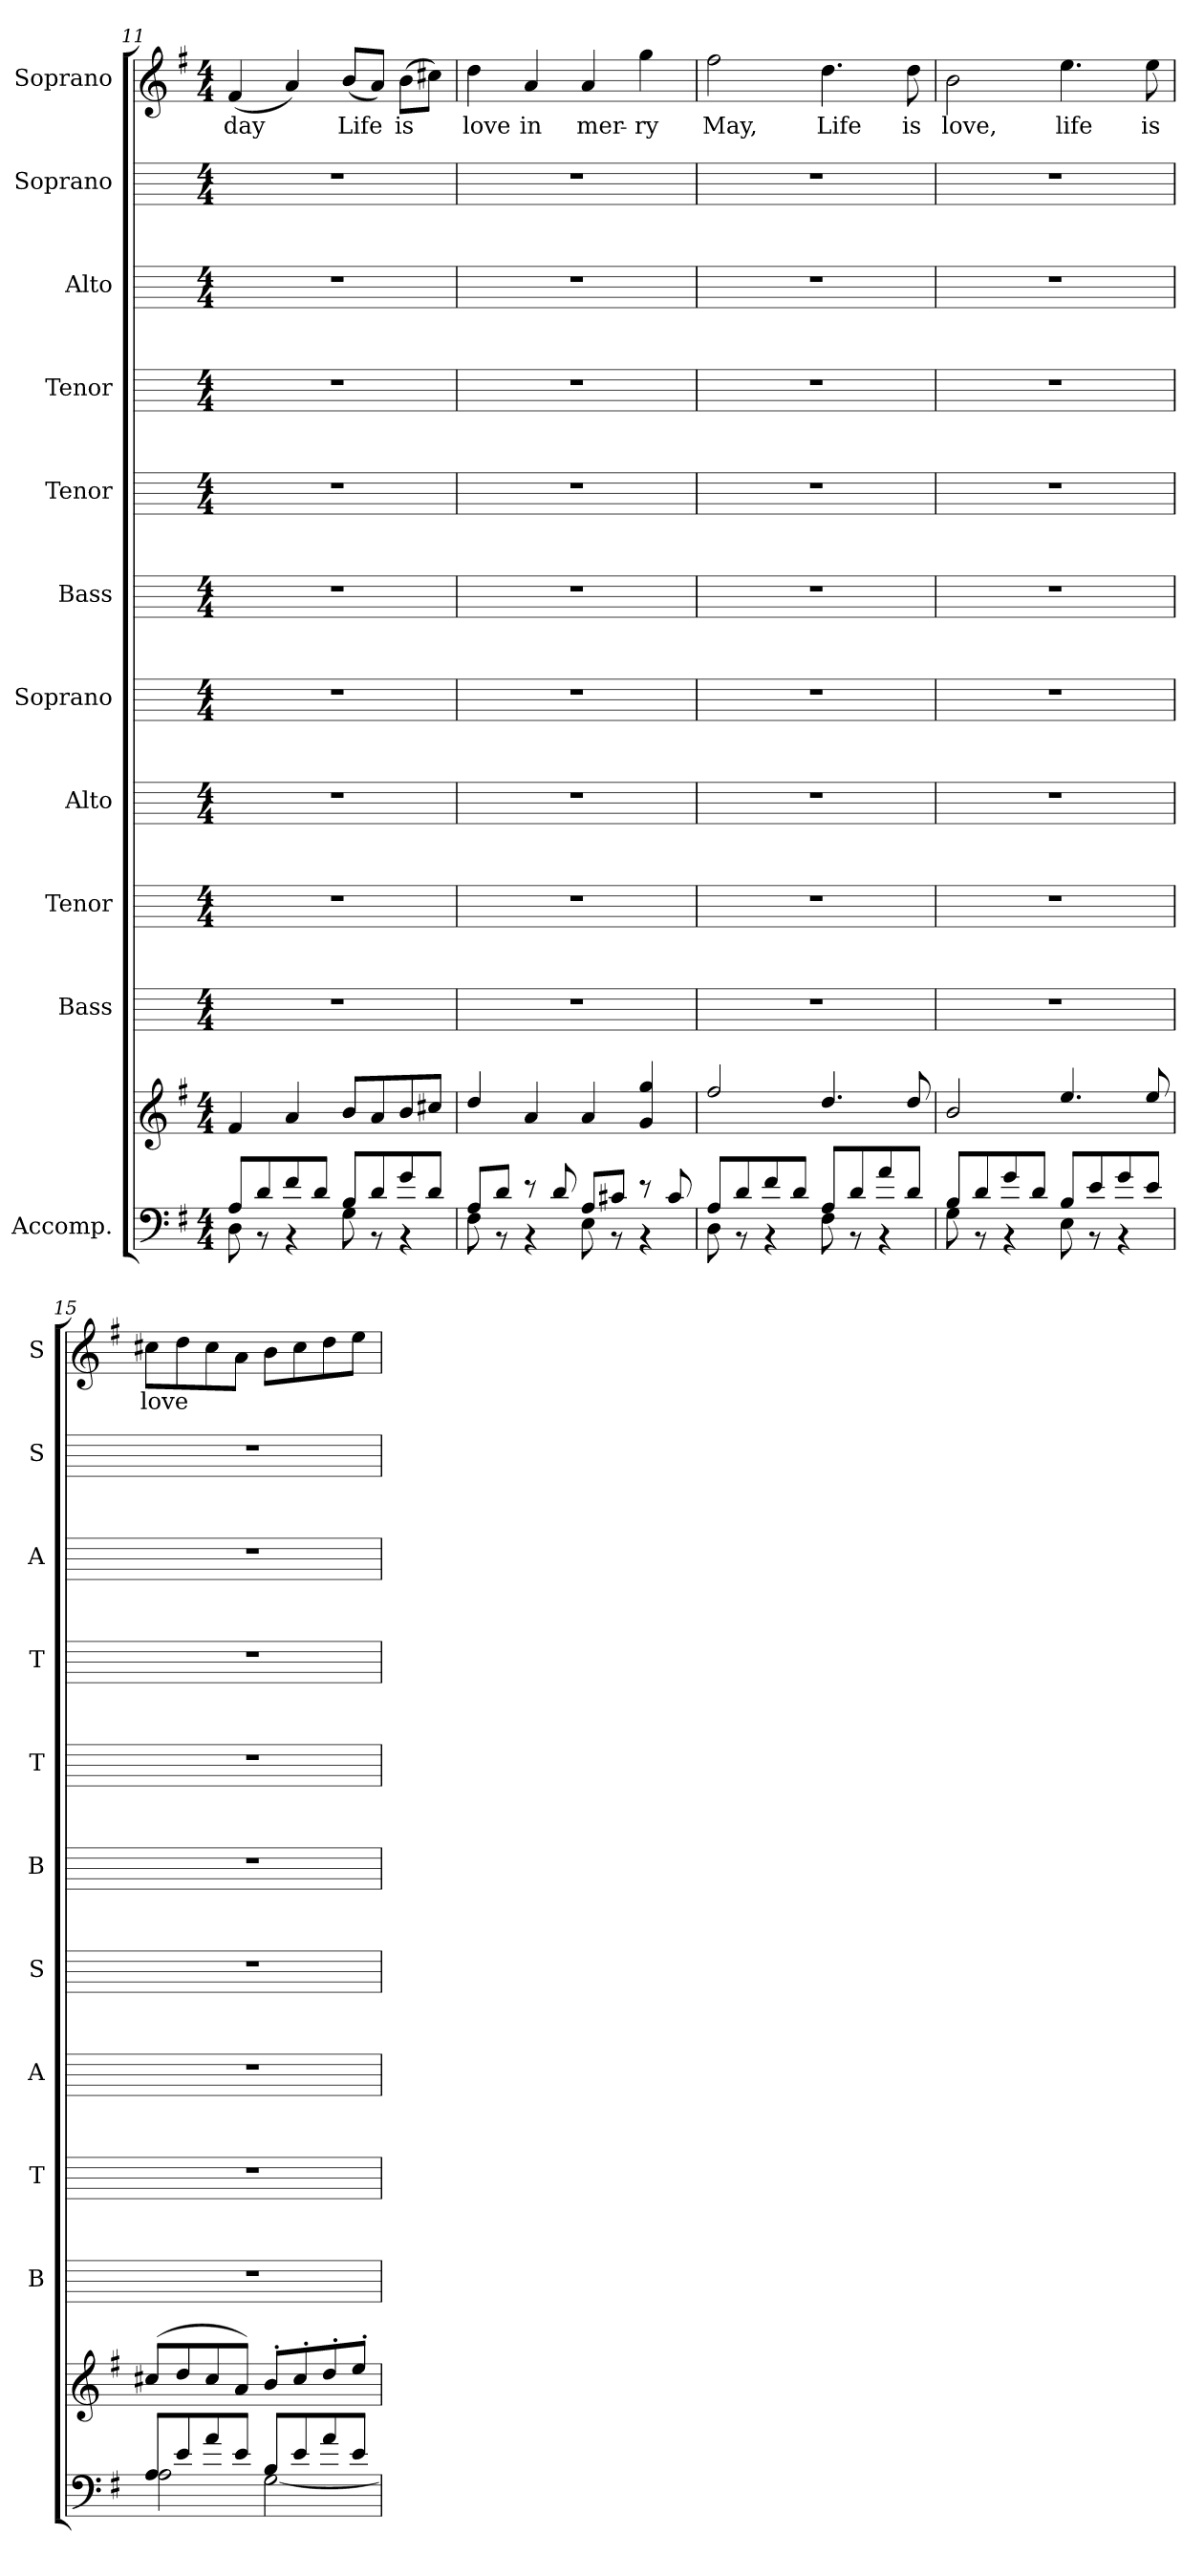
**kern	**kern	**kern	**kern	**kern	**kern	**kern	**kern	**kern	**kern	**kern	**kern	**text
*part11	*part11	*part10	*part9	*part8	*part7	*part6	*part5	*part4	*part3	*part2	*part1	*part1
*staff12	*staff11	*staff10	*staff9	*staff8	*staff7	*staff6	*staff5	*staff4	*staff3	*staff2	*staff1	*staff1
*I"Accomp.	*	*I"Bass	*I"Tenor	*I"Alto	*I"Soprano	*I"Bass	*I"Tenor	*I"Tenor	*I"Alto	*I"Soprano	*I"Soprano	*
*	*	*I'B	*I'T	*I'A	*I'S	*I'B	*I'T	*I'T	*I'A	*I'S	*I'S	*
!!LO:LB:g=z
*clefF4	*clefG2	*	*	*	*	*	*	*	*	*	*clefG2	*
*k[f#]	*k[f#]	*	*	*	*	*	*	*	*	*	*k[f#]	*
*G:	*G:	*	*	*	*	*	*	*	*	*	*G:	*
*M4/4	*M4/4	*M4/4	*M4/4	*M4/4	*M4/4	*M4/4	*M4/4	*M4/4	*M4/4	*M4/4	*M4/4	*
=11	=11	=11	=11	=11	=11	=11	=11	=11	=11	=11	=11	=11
*^	*^	*	*	*	*	*	*	*	*	*	*	*
!	!	!	!	!	!	!	!	!	!	!	!	!	!	!LO:LY:b
8A/L	8D\	4f#	1ryy	1r	1r	1r	1r	1r	1r	1r	1r	1r	(<4f#	day
8d/	8r	.	.	.	.	.	.	.	.	.	.	.	.	.
8f#/	4r	4a	.	.	.	.	.	.	.	.	.	.	4a)	.
8d/J	.	.	.	.	.	.	.	.	.	.	.	.	.	.
!	!	!	!	!	!	!	!	!	!	!	!	!	!	!LO:LY:b
8B/L	8G\	8bL	.	.	.	.	.	.	.	.	.	.	(<8bL	Life
8d/	8r	8a	.	.	.	.	.	.	.	.	.	.	8aJ)	.
!	!	!	!	!	!	!	!	!	!	!	!	!	!	!LO:LY:b
8g/	4r	8b	.	.	.	.	.	.	.	.	.	.	(>8bL	is
8d/J	.	8cc#XJ	.	.	.	.	.	.	.	.	.	.	8cc#XJ)	.
=12	=12	=12	=12	=12	=12	=12	=12	=12	=12	=12	=12	=12	=12	=12
!	!	!	!	!	!	!	!	!	!	!	!	!	!	!LO:LY:b
8A/L	8F#\	4dd	1ryy	1r	1r	1r	1r	1r	1r	1r	1r	1r	4dd	love
8d/J	8r	.	.	.	.	.	.	.	.	.	.	.	.	.
!	!	!	!	!	!	!	!	!	!	!	!	!	!	!LO:LY:b
8r	4r	4a	.	.	.	.	.	.	.	.	.	.	4a	in
8d/	.	.	.	.	.	.	.	.	.	.	.	.	.	.
!	!	!	!	!	!	!	!	!	!	!	!	!	!	!LO:LY:b
8A/L	8E\	4a	.	.	.	.	.	.	.	.	.	.	4a	mer-
8c#X/J	8r	.	.	.	.	.	.	.	.	.	.	.	.	.
!	!	!	!	!	!	!	!	!	!	!	!	!	!	!LO:LY:b
8r	4r	4g 4gg	.	.	.	.	.	.	.	.	.	.	4gg	-ry
8c#/	.	.	.	.	.	.	.	.	.	.	.	.	.	.
=13	=13	=13	=13	=13	=13	=13	=13	=13	=13	=13	=13	=13	=13	=13
!	!	!	!	!	!	!	!	!	!	!	!	!	!	!LO:LY:b
8A/L	8D\	2ff#	1ryy	1r	1r	1r	1r	1r	1r	1r	1r	1r	2ff#	May,
8d/	8r	.	.	.	.	.	.	.	.	.	.	.	.	.
8f#/	4r	.	.	.	.	.	.	.	.	.	.	.	.	.
8d/J	.	.	.	.	.	.	.	.	.	.	.	.	.	.
!	!	!	!	!	!	!	!	!	!	!	!	!	!	!LO:LY:b
8A/L	8F#\	4.dd	.	.	.	.	.	.	.	.	.	.	4.dd	Life
8d/	8r	.	.	.	.	.	.	.	.	.	.	.	.	.
8a/	4r	.	.	.	.	.	.	.	.	.	.	.	.	.
!	!	!	!	!	!	!	!	!	!	!	!	!	!	!LO:LY:b
8d/J	.	8dd	.	.	.	.	.	.	.	.	.	.	8dd	is
=14	=14	=14	=14	=14	=14	=14	=14	=14	=14	=14	=14	=14	=14	=14
!	!	!	!	!	!	!	!	!	!	!	!	!	!	!LO:LY:b
8B/L	8G\	2b	1ryy	1r	1r	1r	1r	1r	1r	1r	1r	1r	2b	love,
8d/	8r	.	.	.	.	.	.	.	.	.	.	.	.	.
8g/	4r	.	.	.	.	.	.	.	.	.	.	.	.	.
8d/J	.	.	.	.	.	.	.	.	.	.	.	.	.	.
!	!	!	!	!	!	!	!	!	!	!	!	!	!	!LO:LY:b
8B/L	8E\	4.ee	.	.	.	.	.	.	.	.	.	.	4.ee	life
8e/	8r	.	.	.	.	.	.	.	.	.	.	.	.	.
8g/	4r	.	.	.	.	.	.	.	.	.	.	.	.	.
!	!	!	!	!	!	!	!	!	!	!	!	!	!	!LO:LY:b
8e/J	.	8ee	.	.	.	.	.	.	.	.	.	.	8ee	is
=15	=15	=15	=15	=15	=15	=15	=15	=15	=15	=15	=15	=15	=15	=15
!	!	!	!	!	!	!	!	!	!	!	!	!	!	!LO:LY:b
8A/L	2A\	(>8cc#XL	1ryy	1r	1r	1r	1r	1r	1r	1r	1r	1r	8cc#XL	love
8e/	.	8dd	.	.	.	.	.	.	.	.	.	.	8dd	.
8a/	.	8cc#	.	.	.	.	.	.	.	.	.	.	8cc#	.
8e/J	.	8aJ)	.	.	.	.	.	.	.	.	.	.	8aJ	.
8B/L	[2G\	8b'L	.	.	.	.	.	.	.	.	.	.	8bL	.
8e/	.	8cc#'	.	.	.	.	.	.	.	.	.	.	8cc#	.
8a/	.	8dd'	.	.	.	.	.	.	.	.	.	.	8dd	.
8e/J	.	8ee'J	.	.	.	.	.	.	.	.	.	.	8eeJ	.
*v	*v	*	*	*	*	*	*	*	*	*	*	*	*	*
*	*v	*v	*	*	*	*	*	*	*	*	*	*	*
=	=	=	=	=	=	=	=	=	=	=	=	=
*-	*-	*-	*-	*-	*-	*-	*-	*-	*-	*-	*-	*-
